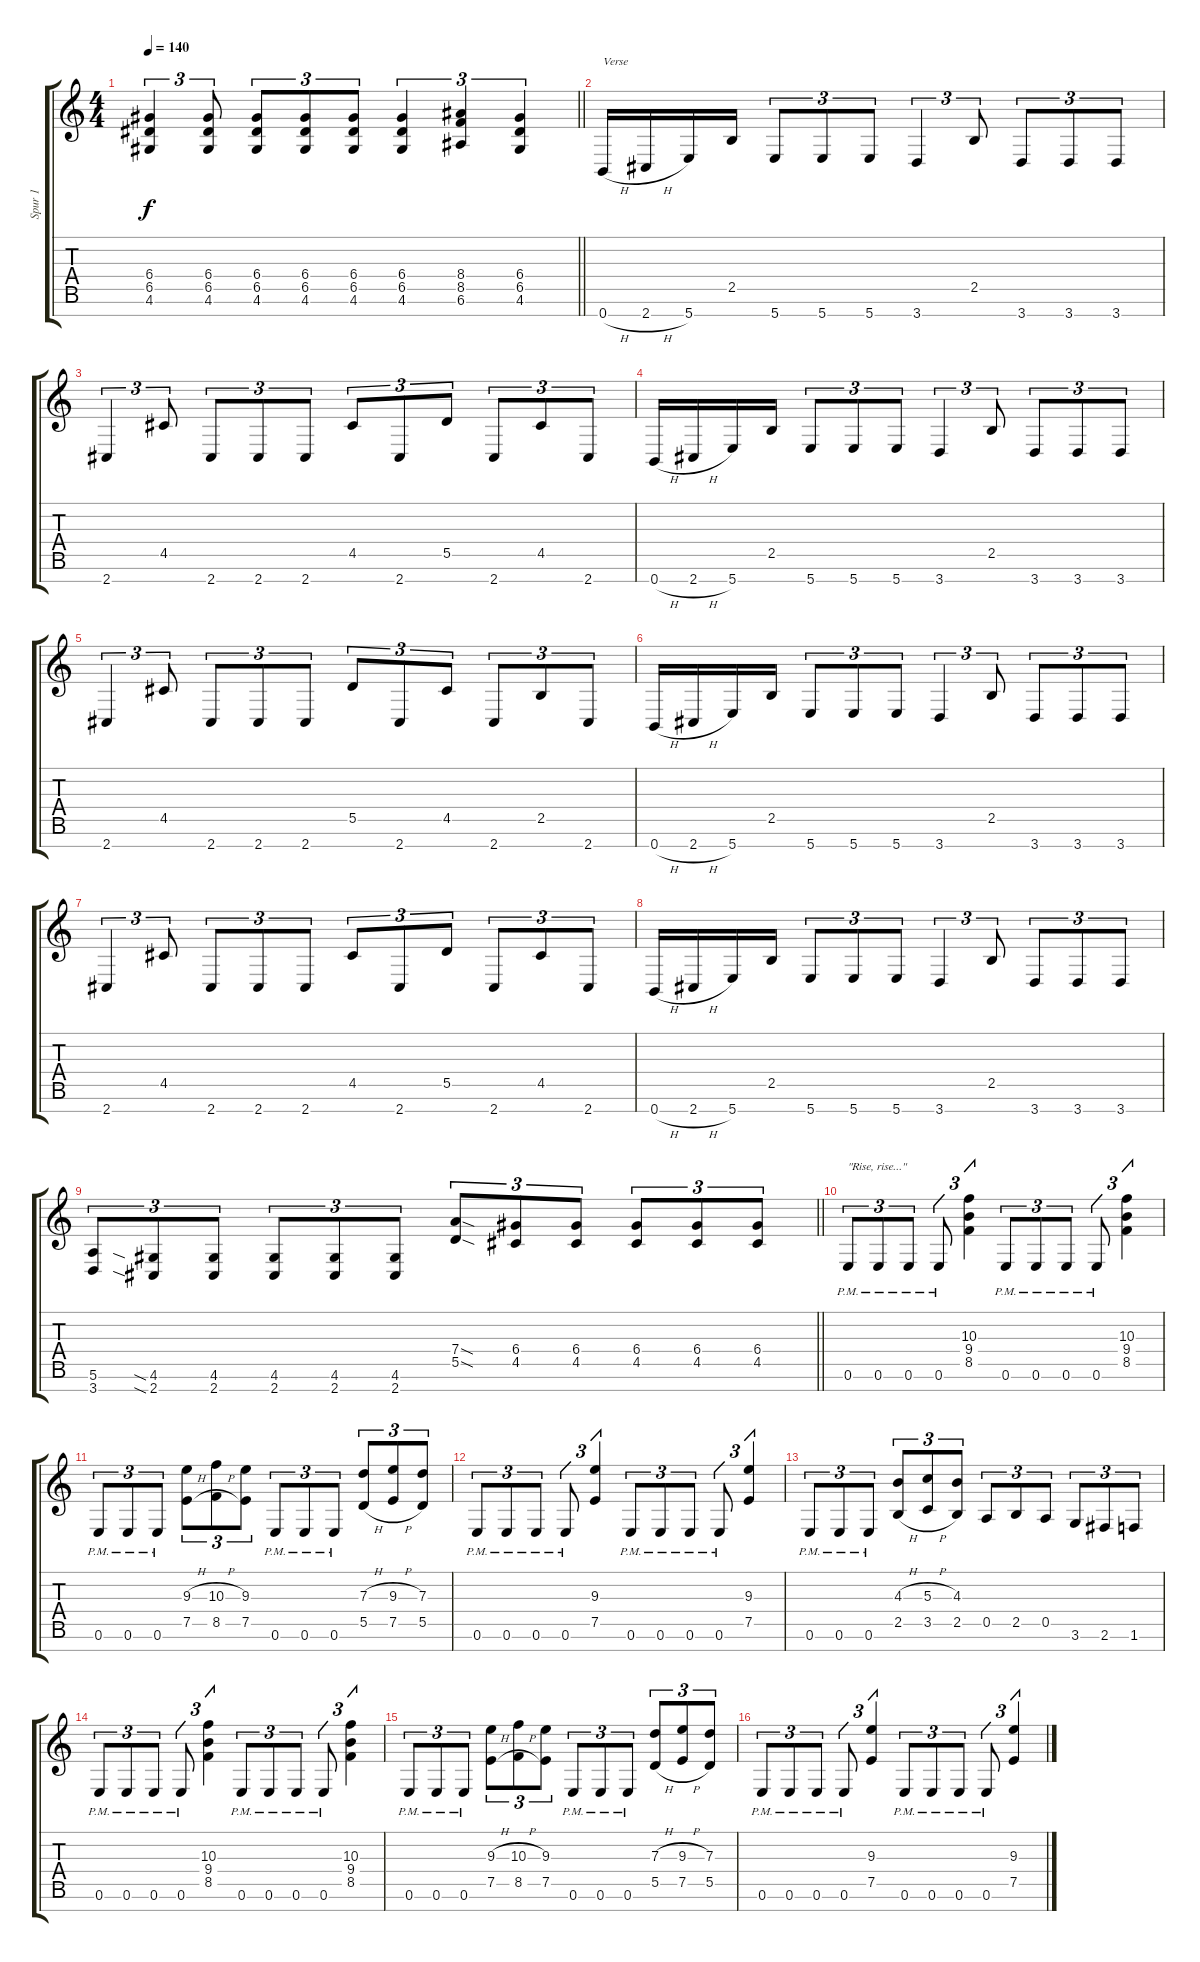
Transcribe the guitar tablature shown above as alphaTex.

\track ("Spur 1" "Spur 1") {instrument acousticguitarsteel}
\staff {score tabs}
\tuning (E4 B3 G3 D3 A2 E2 B1) {hide}
\ts (4 4)
\tempo 140
\clef g2
\barLineRight lightlight
\ks c
(6.4 6.5 4.6).4{tu (3 2) dy f} (6.4 6.5 4.6).8{tu (3 2)} (6.4 6.5 4.6).8{tu (3 2)} (6.4 6.5 4.6).8{tu (3 2)} (6.4 6.5 4.6).8{tu (3 2)} (6.4 6.5 4.6).4{tu (3 2)} (8.4 8.5 6.6).4{tu (3 2)} (6.4 6.5 4.6).4{tu (3 2)} |
0.7{h}.16{txt "Verse"} 2.7{h}.16 5.7.16 2.5.16 5.7.8{tu (3 2)} 5.7.8{tu (3 2)} 5.7.8{tu (3 2)} 3.7.4{tu (3 2)} 2.5.8{tu (3 2)} 3.7.8{tu (3 2)} 3.7.8{tu (3 2)} 3.7.8{tu (3 2)} |
2.7.4{tu (3 2)} 4.5.8{tu (3 2)} 2.7.8{tu (3 2)} 2.7.8{tu (3 2)} 2.7.8{tu (3 2)} 4.5.8{tu (3 2)} 2.7.8{tu (3 2)} 5.5.8{tu (3 2)} 2.7.8{tu (3 2)} 4.5.8{tu (3 2)} 2.7.8{tu (3 2)} |
0.7{h}.16 2.7{h}.16 5.7.16 2.5.16 5.7.8{tu (3 2)} 5.7.8{tu (3 2)} 5.7.8{tu (3 2)} 3.7.4{tu (3 2)} 2.5.8{tu (3 2)} 3.7.8{tu (3 2)} 3.7.8{tu (3 2)} 3.7.8{tu (3 2)} |
2.7.4{tu (3 2)} 4.5.8{tu (3 2)} 2.7.8{tu (3 2)} 2.7.8{tu (3 2)} 2.7.8{tu (3 2)} 5.5.8{tu (3 2)} 2.7.8{tu (3 2)} 4.5.8{tu (3 2)} 2.7.8{tu (3 2)} 2.5.8{tu (3 2)} 2.7.8{tu (3 2)} |
0.7{h}.16 2.7{h}.16 5.7.16 2.5.16 5.7.8{tu (3 2)} 5.7.8{tu (3 2)} 5.7.8{tu (3 2)} 3.7.4{tu (3 2)} 2.5.8{tu (3 2)} 3.7.8{tu (3 2)} 3.7.8{tu (3 2)} 3.7.8{tu (3 2)} |
2.7.4{tu (3 2)} 4.5.8{tu (3 2)} 2.7.8{tu (3 2)} 2.7.8{tu (3 2)} 2.7.8{tu (3 2)} 4.5.8{tu (3 2)} 2.7.8{tu (3 2)} 5.5.8{tu (3 2)} 2.7.8{tu (3 2)} 4.5.8{tu (3 2)} 2.7.8{tu (3 2)} |
0.7{h}.16 2.7{h}.16 5.7.16 2.5.16 5.7.8{tu (3 2)} 5.7.8{tu (3 2)} 5.7.8{tu (3 2)} 3.7.4{tu (3 2)} 2.5.8{tu (3 2)} 3.7.8{tu (3 2)} 3.7.8{tu (3 2)} 3.7.8{tu (3 2)} |
\barLineRight lightlight
(5.6 3.7).8{tu (3 2)} (4.6{sia} 2.7{sia}).8{tu (3 2)} (4.6 2.7).8{tu (3 2)} (4.6 2.7).8{tu (3 2)} (4.6 2.7).8{tu (3 2)} (4.6 2.7).8{tu (3 2)} (7.4{sod} 5.5{sod}).8{tu (3 2)} (6.4 4.5).8{tu (3 2)} (6.4 4.5).8{tu (3 2)} (6.4 4.5).8{tu (3 2)} (6.4 4.5).8{tu (3 2)} (6.4 4.5).8{tu (3 2)} |
0.6{pm}.8{tu (3 2) txt "\"Rise, rise...\""} 0.6{pm}.8{tu (3 2)} 0.6{pm}.8{tu (3 2)} 0.6{pm}.8{tu (3 2)} (10.3 9.4 8.5).4{tu (3 2)} 0.6{pm}.8{tu (3 2)} 0.6{pm}.8{tu (3 2)} 0.6{pm}.8{tu (3 2)} 0.6{pm}.8{tu (3 2)} (10.3 9.4 8.5).4{tu (3 2)} |
0.6{pm}.8{tu (3 2)} 0.6{pm}.8{tu (3 2)} 0.6{pm}.8{tu (3 2)} (9.3{h} 7.5{h}).8{tu (3 2)} (10.3{h} 8.5{h}).8{tu (3 2)} (9.3 7.5).8{tu (3 2)} 0.6{pm}.8{tu (3 2)} 0.6{pm}.8{tu (3 2)} 0.6{pm}.8{tu (3 2)} (7.3{h} 5.5{h}).8{tu (3 2)} (9.3{h} 7.5{h}).8{tu (3 2)} (7.3 5.5).8{tu (3 2)} |
0.6{pm}.8{tu (3 2)} 0.6{pm}.8{tu (3 2)} 0.6{pm}.8{tu (3 2)} 0.6{pm}.8{tu (3 2)} (9.3 7.5).4{tu (3 2)} 0.6{pm}.8{tu (3 2)} 0.6{pm}.8{tu (3 2)} 0.6{pm}.8{tu (3 2)} 0.6{pm}.8{tu (3 2)} (9.3 7.5).4{tu (3 2)} |
0.6{pm}.8{tu (3 2)} 0.6{pm}.8{tu (3 2)} 0.6{pm}.8{tu (3 2)} (4.3{h} 2.5{h}).8{tu (3 2)} (5.3{h} 3.5{h}).8{tu (3 2)} (4.3 2.5).8{tu (3 2)} 0.5.8{tu (3 2)} 2.5.8{tu (3 2)} 0.5.8{tu (3 2)} 3.6.8{tu (3 2)} 2.6.8{tu (3 2)} 1.6.8{tu (3 2)} |
0.6{pm}.8{tu (3 2)} 0.6{pm}.8{tu (3 2)} 0.6{pm}.8{tu (3 2)} 0.6{pm}.8{tu (3 2)} (10.3 9.4 8.5).4{tu (3 2)} 0.6{pm}.8{tu (3 2)} 0.6{pm}.8{tu (3 2)} 0.6{pm}.8{tu (3 2)} 0.6{pm}.8{tu (3 2)} (10.3 9.4 8.5).4{tu (3 2)} |
0.6{pm}.8{tu (3 2)} 0.6{pm}.8{tu (3 2)} 0.6{pm}.8{tu (3 2)} (9.3{h} 7.5{h}).8{tu (3 2)} (10.3{h} 8.5{h}).8{tu (3 2)} (9.3 7.5).8{tu (3 2)} 0.6{pm}.8{tu (3 2)} 0.6{pm}.8{tu (3 2)} 0.6{pm}.8{tu (3 2)} (7.3{h} 5.5{h}).8{tu (3 2)} (9.3{h} 7.5{h}).8{tu (3 2)} (7.3 5.5).8{tu (3 2)} |
0.6{pm}.8{tu (3 2)} 0.6{pm}.8{tu (3 2)} 0.6{pm}.8{tu (3 2)} 0.6{pm}.8{tu (3 2)} (9.3 7.5).4{tu (3 2)} 0.6{pm}.8{tu (3 2)} 0.6{pm}.8{tu (3 2)} 0.6{pm}.8{tu (3 2)} 0.6{pm}.8{tu (3 2)} (9.3 7.5).4{tu (3 2)}
